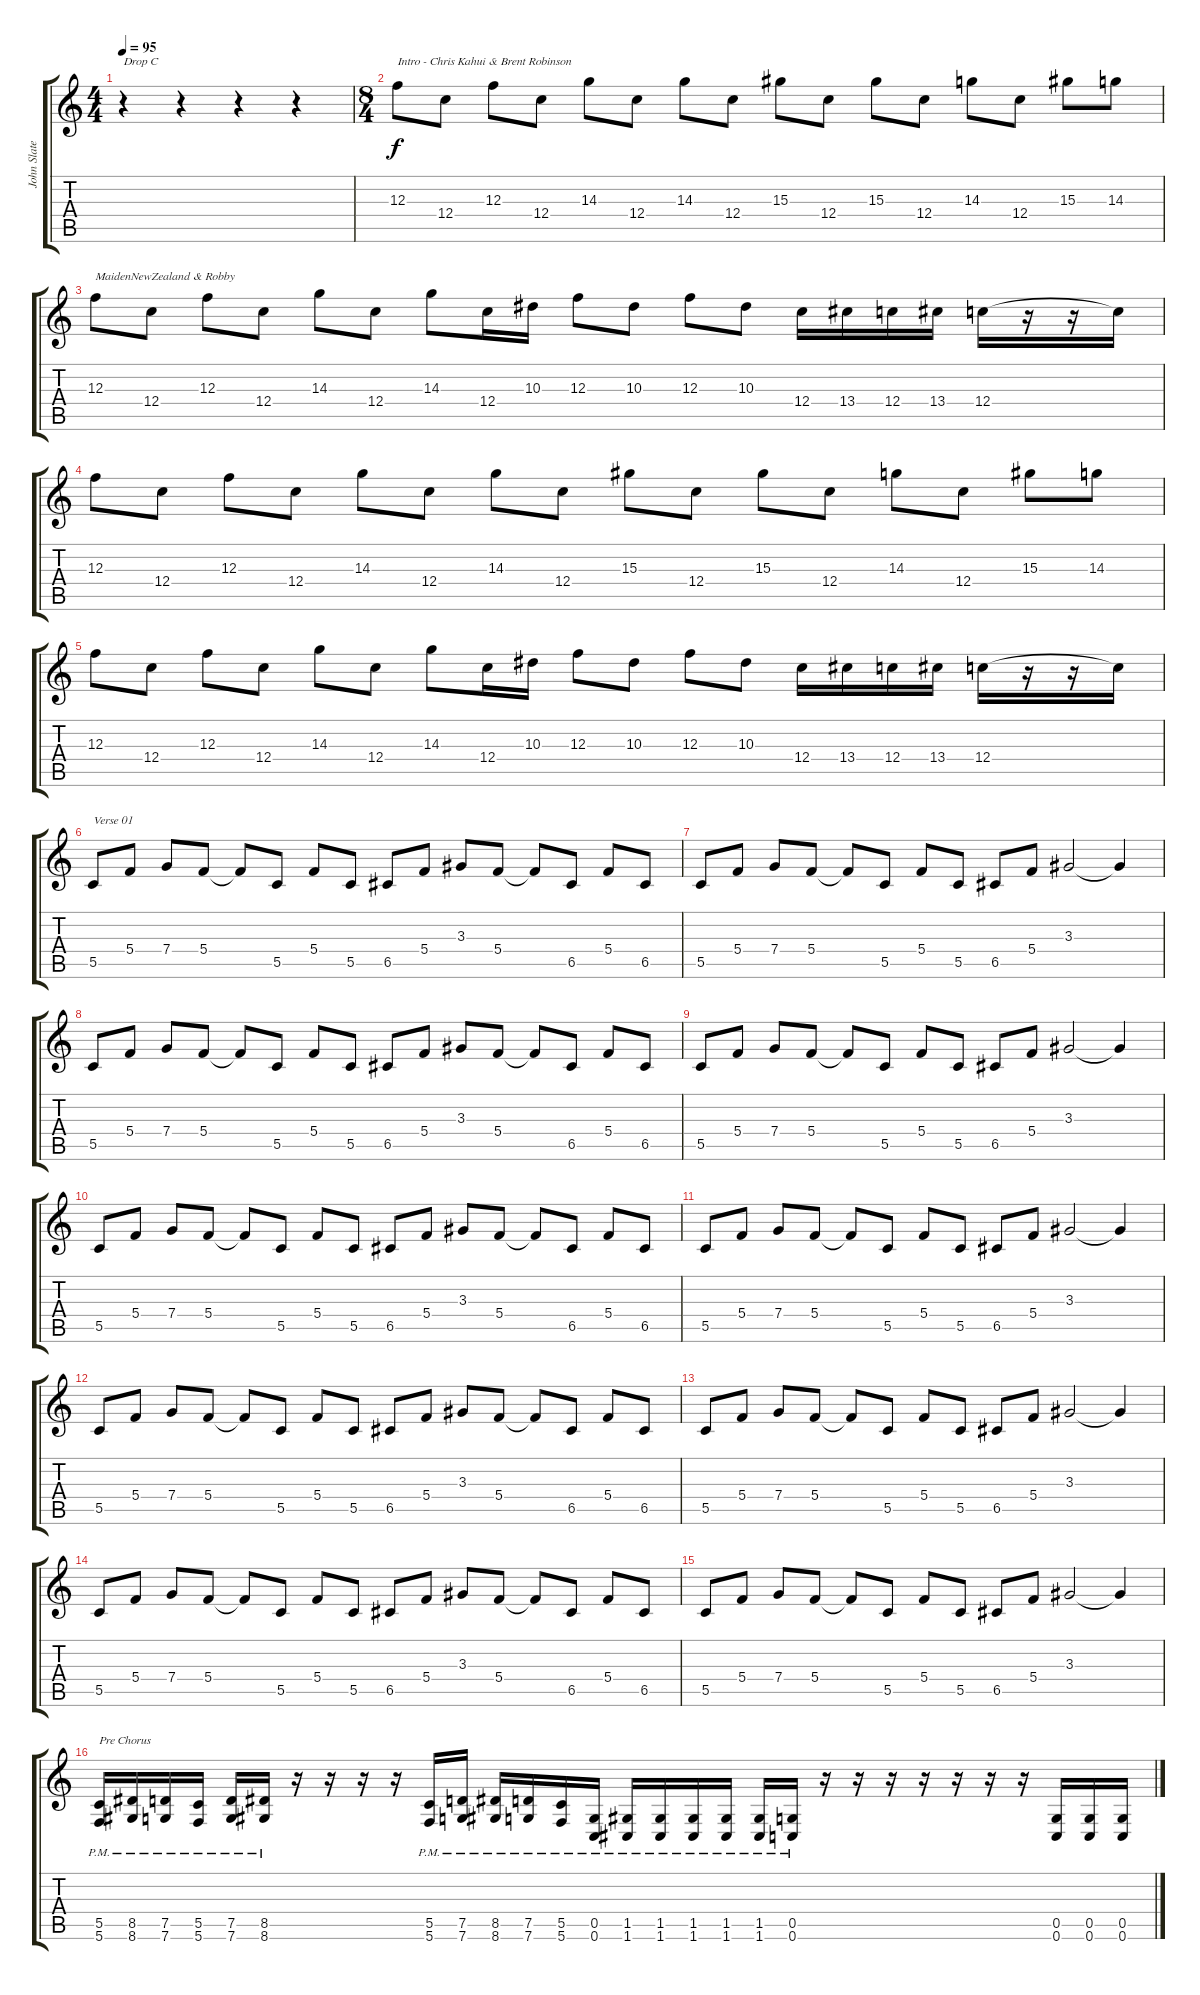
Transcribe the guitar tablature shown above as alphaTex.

\track ("John Slater" "John Slate") {instrument distortionguitar}
\staff {score tabs}
\tuning (D4 A3 F3 C3 G2 C2) {hide}
\ts (4 4)
\tempo 95
\clef g2
\ks c
r.4{txt "Drop C" dy f instrument distortionguitar} r.4 r.4 r.4 |
\ts (8 4)
12.3.8{txt "Intro - Chris Kahui & Brent Robinson"} 12.4.8 12.3.8 12.4.8 14.3.8 12.4.8 14.3.8 12.4.8 15.3.8 12.4.8 15.3.8 12.4.8 14.3.8 12.4.8 15.3.8 14.3.8 |
12.3.8{txt "MaidenNewZealand & Robby"} 12.4.8 12.3.8 12.4.8 14.3.8 12.4.8 14.3.8 12.4.16 10.3.16 12.3.8 10.3.8 12.3.8 10.3.8 12.4.16 13.4.16 12.4.16 13.4.16 12.4.16 r.16 r.16 12.4{t}.16 |
12.3.8 12.4.8 12.3.8 12.4.8 14.3.8 12.4.8 14.3.8 12.4.8 15.3.8 12.4.8 15.3.8 12.4.8 14.3.8 12.4.8 15.3.8 14.3.8 |
12.3.8 12.4.8 12.3.8 12.4.8 14.3.8 12.4.8 14.3.8 12.4.16 10.3.16 12.3.8 10.3.8 12.3.8 10.3.8 12.4.16 13.4.16 12.4.16 13.4.16 12.4.16 r.16 r.16 12.4{t}.16 |
5.5.8{txt "Verse 01" instrument electricguitarclean} 5.4.8 7.4.8 5.4.8 5.4{t}.8 5.5.8 5.4.8 5.5.8 6.5.8 5.4.8 3.3.8 5.4.8 5.4{t}.8 6.5.8 5.4.8 6.5.8 |
5.5.8{instrument electricguitarclean} 5.4.8 7.4.8 5.4.8 5.4{t}.8 5.5.8 5.4.8 5.5.8 6.5.8 5.4.8 3.3.2 3.3{t}.4 |
5.5.8{instrument electricguitarclean} 5.4.8 7.4.8 5.4.8 5.4{t}.8 5.5.8 5.4.8 5.5.8 6.5.8 5.4.8 3.3.8 5.4.8 5.4{t}.8 6.5.8 5.4.8 6.5.8 |
5.5.8{instrument electricguitarclean} 5.4.8 7.4.8 5.4.8 5.4{t}.8 5.5.8 5.4.8 5.5.8 6.5.8 5.4.8 3.3.2 3.3{t}.4 |
5.5.8{instrument electricguitarclean} 5.4.8 7.4.8 5.4.8 5.4{t}.8 5.5.8 5.4.8 5.5.8 6.5.8 5.4.8 3.3.8 5.4.8 5.4{t}.8 6.5.8 5.4.8 6.5.8 |
5.5.8{instrument electricguitarclean} 5.4.8 7.4.8 5.4.8 5.4{t}.8 5.5.8 5.4.8 5.5.8 6.5.8 5.4.8 3.3.2 3.3{t}.4 |
5.5.8{instrument electricguitarclean} 5.4.8 7.4.8 5.4.8 5.4{t}.8 5.5.8 5.4.8 5.5.8 6.5.8 5.4.8 3.3.8 5.4.8 5.4{t}.8 6.5.8 5.4.8 6.5.8 |
5.5.8{instrument electricguitarclean} 5.4.8 7.4.8 5.4.8 5.4{t}.8 5.5.8 5.4.8 5.5.8 6.5.8 5.4.8 3.3.2 3.3{t}.4 |
5.5.8{instrument electricguitarclean} 5.4.8 7.4.8 5.4.8 5.4{t}.8 5.5.8 5.4.8 5.5.8 6.5.8 5.4.8 3.3.8 5.4.8 5.4{t}.8 6.5.8 5.4.8 6.5.8 |
5.5.8{instrument electricguitarclean} 5.4.8 7.4.8 5.4.8 5.4{t}.8 5.5.8 5.4.8 5.5.8 6.5.8 5.4.8 3.3.2 3.3{t}.4 |
(5.5{pm} 5.6{pm}).16{txt "Pre Chorus" instrument distortionguitar} (8.5{pm} 8.6{pm}).16 (7.5{pm} 7.6{pm}).16 (5.5{pm} 5.6{pm}).16 (7.5{pm} 7.6{pm}).16 (8.5{pm} 8.6{pm}).16 r.16 r.16 r.16 r.16 (5.5{pm} 5.6{pm}).16 (7.5{pm} 7.6{pm}).16 (8.5{pm} 8.6{pm}).16 (7.5{pm} 7.6{pm}).16 (5.5{pm} 5.6{pm}).16 (0.5{pm} 0.6{pm}).16 (1.5{pm} 1.6{pm}).16 (1.5{pm} 1.6{pm}).16 (1.5{pm} 1.6{pm}).16 (1.5{pm} 1.6{pm}).16 (1.5{pm} 1.6{pm}).16 (0.5{pm} 0.6{pm}).16 r.16 r.16 r.16 r.16 r.16 r.16 r.16 (0.5 0.6).16 (0.5 0.6).16 (0.5 0.6).16
